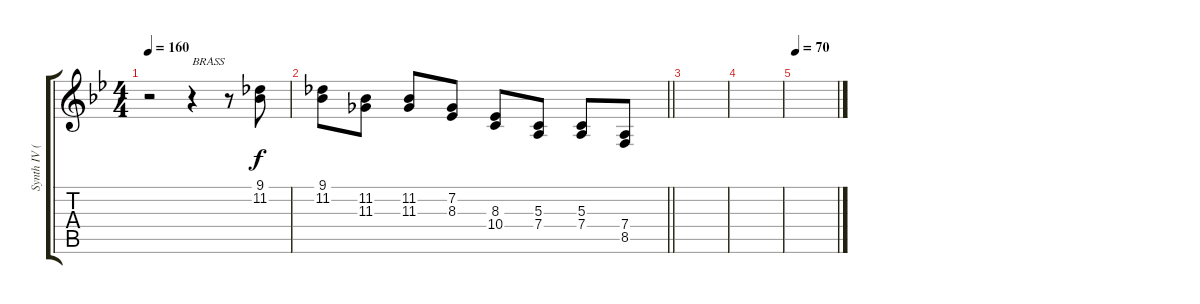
\track ("Synth IV (Kotobuki Tsumugi)" "Synth IV (") {instrument synthbrass1}
\staff {score tabs}
\tuning (E4 B3 G3 D3 A2 E2) {hide}
\ts (4 4)
\tempo 160
\clef g2
\ks bb
r.2{dy f} r.4{txt "BRASS"} r.8 (9.1 11.2).8{instrument synthbrass1} |
\barLineRight lightlight
(9.1 11.2).8 (11.2 11.3).8 (11.2 11.3).8 (7.2 8.3).8 (8.3 10.4).8 (5.3 7.4).8 (5.3 7.4).8 (7.4 8.5).8 |
|
|
\tempo 70
